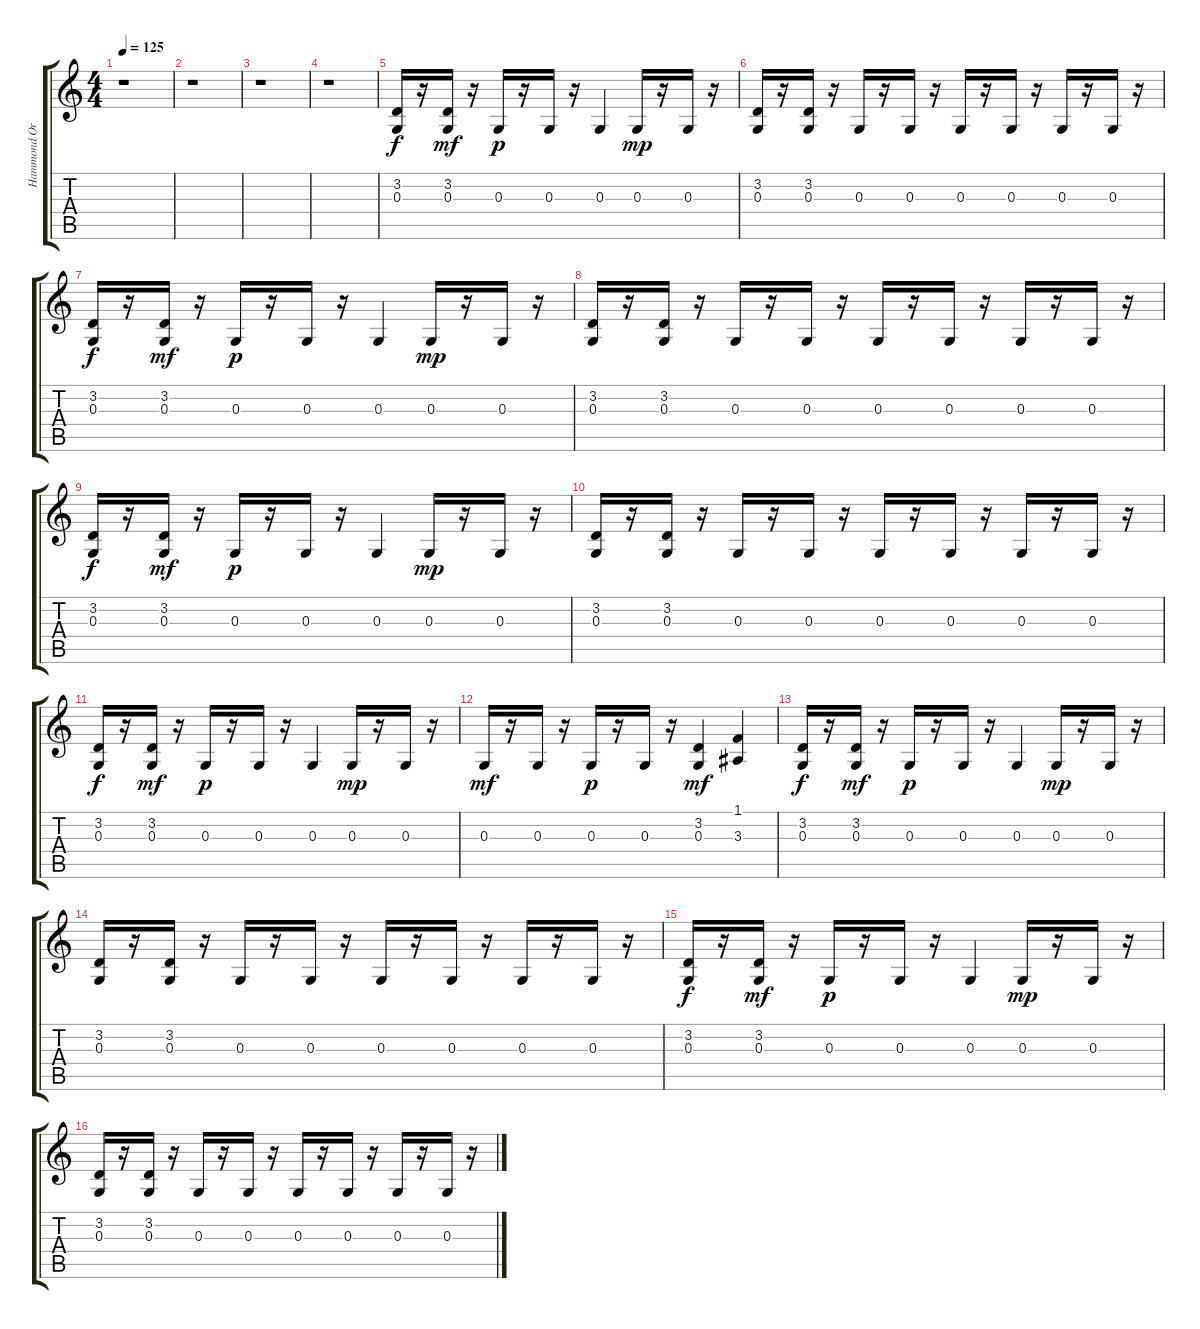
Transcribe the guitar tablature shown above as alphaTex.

\track ("Hammond Organ" "Hammond Or") {instrument drawbarorgan}
\staff {score tabs}
\tuning (E4 B3 G3 D3 A2 E2) {hide}
\ts (4 4)
\tempo 125
\clef g2
\ks c
r.1{dy f instrument drawbarorgan} |
r.1 |
r.1 |
r.1 |
(3.2 0.3).16 r.16 (3.2 0.3).16{dy mf} r.16 0.3.16{dy p} r.16 0.3.16 r.16 0.3.4 0.3.16{dy mp} r.16 0.3.16 r.16 |
(3.2 0.3).16 r.16 (3.2 0.3).16 r.16 0.3.16 r.16 0.3.16 r.16 0.3.16 r.16 0.3.16 r.16 0.3.16 r.16 0.3.16 r.16 |
(3.2 0.3).16{dy f} r.16 (3.2 0.3).16{dy mf} r.16 0.3.16{dy p} r.16 0.3.16 r.16 0.3.4 0.3.16{dy mp} r.16 0.3.16 r.16 |
(3.2 0.3).16 r.16 (3.2 0.3).16 r.16 0.3.16 r.16 0.3.16 r.16 0.3.16 r.16 0.3.16 r.16 0.3.16 r.16 0.3.16 r.16 |
(3.2 0.3).16{dy f} r.16 (3.2 0.3).16{dy mf} r.16 0.3.16{dy p} r.16 0.3.16 r.16 0.3.4 0.3.16{dy mp} r.16 0.3.16 r.16 |
(3.2 0.3).16 r.16 (3.2 0.3).16 r.16 0.3.16 r.16 0.3.16 r.16 0.3.16 r.16 0.3.16 r.16 0.3.16 r.16 0.3.16 r.16 |
(3.2 0.3).16{dy f} r.16 (3.2 0.3).16{dy mf} r.16 0.3.16{dy p} r.16 0.3.16 r.16 0.3.4 0.3.16{dy mp} r.16 0.3.16 r.16 |
0.3.16{dy mf} r.16 0.3.16 r.16 0.3.16{dy p} r.16 0.3.16 r.16 (3.2 0.3).4{dy mf} (1.1 3.3).4 |
(3.2 0.3).16{dy f} r.16 (3.2 0.3).16{dy mf} r.16 0.3.16{dy p} r.16 0.3.16 r.16 0.3.4 0.3.16{dy mp} r.16 0.3.16 r.16 |
(3.2 0.3).16 r.16 (3.2 0.3).16 r.16 0.3.16 r.16 0.3.16 r.16 0.3.16 r.16 0.3.16 r.16 0.3.16 r.16 0.3.16 r.16 |
(3.2 0.3).16{dy f} r.16 (3.2 0.3).16{dy mf} r.16 0.3.16{dy p} r.16 0.3.16 r.16 0.3.4 0.3.16{dy mp} r.16 0.3.16 r.16 |
(3.2 0.3).16 r.16 (3.2 0.3).16 r.16 0.3.16 r.16 0.3.16 r.16 0.3.16 r.16 0.3.16 r.16 0.3.16 r.16 0.3.16 r.16
